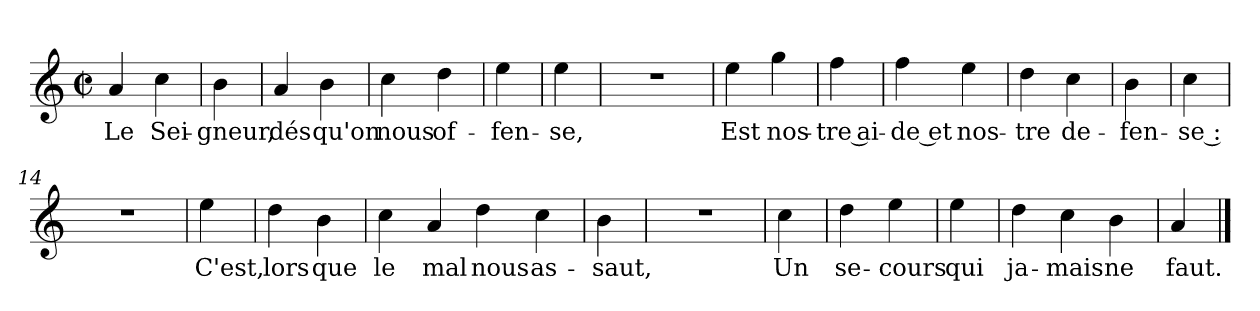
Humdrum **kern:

**kern	**text
*part1	*part1
*staff1	*staff1
*clefG2	*
*k[]	*
*C:	*
*M2/2	*
*met(c|)	*
=1	=1
4a	Le
4cc	Sei-
=2	=2
4b	-gneur,
=3	=3
4a	dés
4b	qu'on
=4	=4
4cc	nous
4dd	of-
=5	=5
4ee	-fen-
=6	=6
4ee	-se,
=7	=7
1r	.
=8	=8
4ee	Est
4gg	nos-
=9	=9
4ff	-tre ai-
=10	=10
4ff	-de et
4ee	nos-
=11	=11
4dd	-tre
4cc	de-
=12	=12
4b	-fen-
=13	=13
4cc	-se :
=14	=14
1r	.
=15	=15
4ee	C'est,
=16	=16
4dd	lors
4b	que
=17	=17
4cc	le
4a	mal
4dd	nous
4cc	as-
=20	=20
4b	-saut,
=21	=21
1r	.
=22	=22
4cc	Un
=23	=23
4dd	se-
4ee	-cours
=24	=24
4ee	qui
=25	=25
4dd	ja-
4cc	-mais
4b	ne
=27	=27
4a	faut.
==	==
*-	*-
